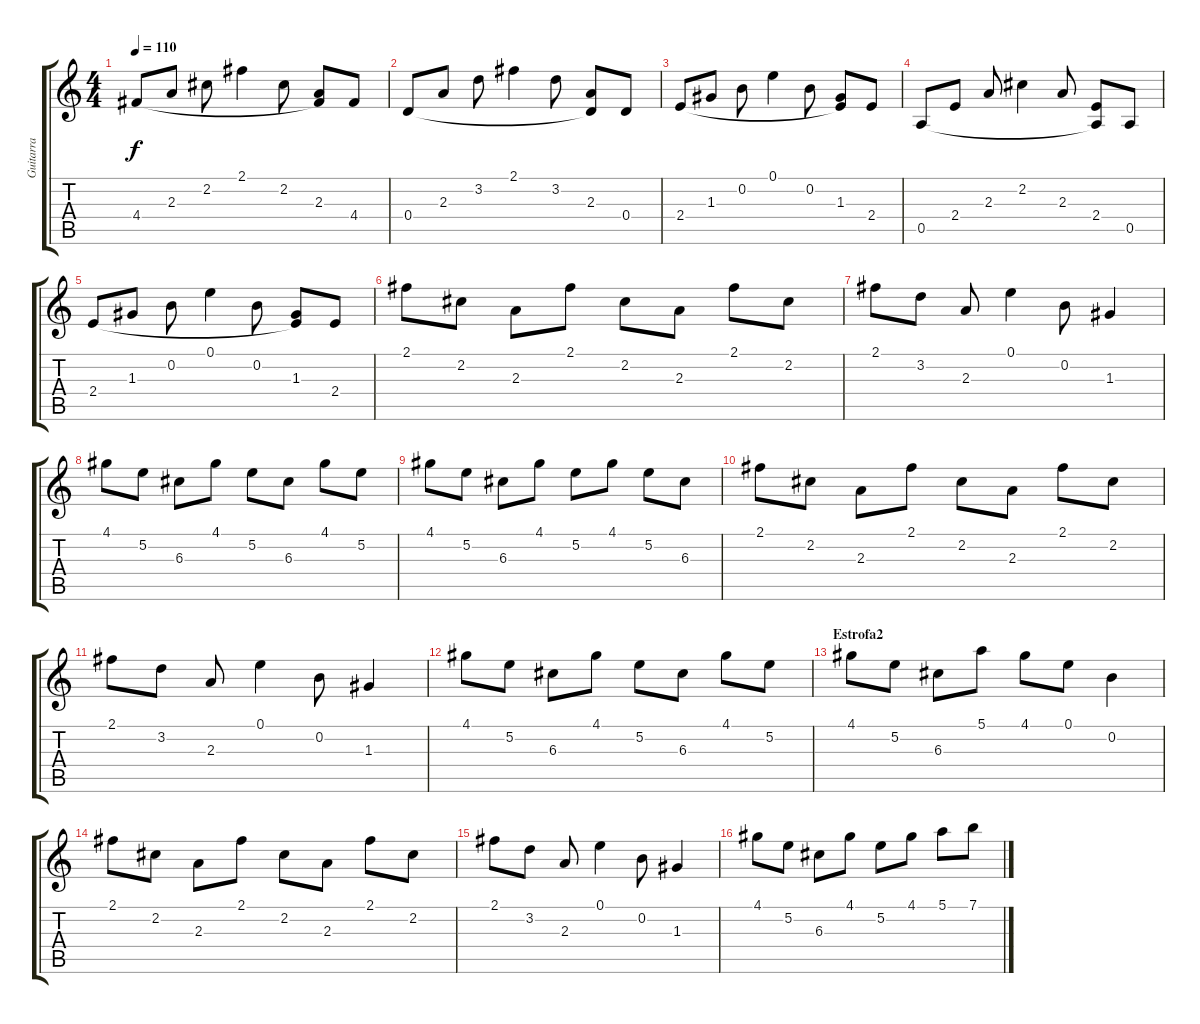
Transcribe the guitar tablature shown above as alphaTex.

\track ("Guitarra" "Guitarra") {instrument acousticguitarsteel}
\staff {score tabs}
\tuning (E4 B3 G3 D3 A2 E2) {hide}
\ts (4 4)
\tempo 110
\clef g2
\ks c
4.4.8{dy f} 2.3.8 2.2.8 2.1.4 2.2.8 (2.3 4.4{t}).8 4.4.8 |
0.4.8 2.3.8 3.2.8 2.1.4 3.2.8 (2.3 0.4{t}).8 0.4.8 |
2.4.8 1.3.8 0.2.8 0.1.4 0.2.8 (1.3 2.4{t}).8 2.4.8 |
0.5.8 2.4.8 2.3.8 2.2.4 2.3.8 (2.4 0.5{t}).8 0.5.8 |
2.4.8 1.3.8 0.2.8 0.1.4 0.2.8 (1.3 2.4{t}).8 2.4.8 |
2.1.8 2.2.8 2.3.8 2.1.8 2.2.8 2.3.8 2.1.8 2.2.8 |
2.1.8 3.2.8 2.3.8 0.1.4 0.2.8 1.3.4 |
4.1.8 5.2.8 6.3.8 4.1.8 5.2.8 6.3.8 4.1.8 5.2.8 |
4.1.8 5.2.8 6.3.8 4.1.8 5.2.8 4.1.8 5.2.8 6.3.8 |
2.1.8 2.2.8 2.3.8 2.1.8 2.2.8 2.3.8 2.1.8 2.2.8 |
2.1.8 3.2.8 2.3.8 0.1.4 0.2.8 1.3.4 |
4.1.8 5.2.8 6.3.8 4.1.8 5.2.8 6.3.8 4.1.8 5.2.8 |
\section ("" "Estrofa2")
4.1.8 5.2.8 6.3.8 5.1.8 4.1.8 0.1.8 0.2.4 |
2.1.8 2.2.8 2.3.8 2.1.8 2.2.8 2.3.8 2.1.8 2.2.8 |
2.1.8 3.2.8 2.3.8 0.1.4 0.2.8 1.3.4 |
4.1.8 5.2.8 6.3.8 4.1.8 5.2.8 4.1.8 5.1.8 7.1.8
